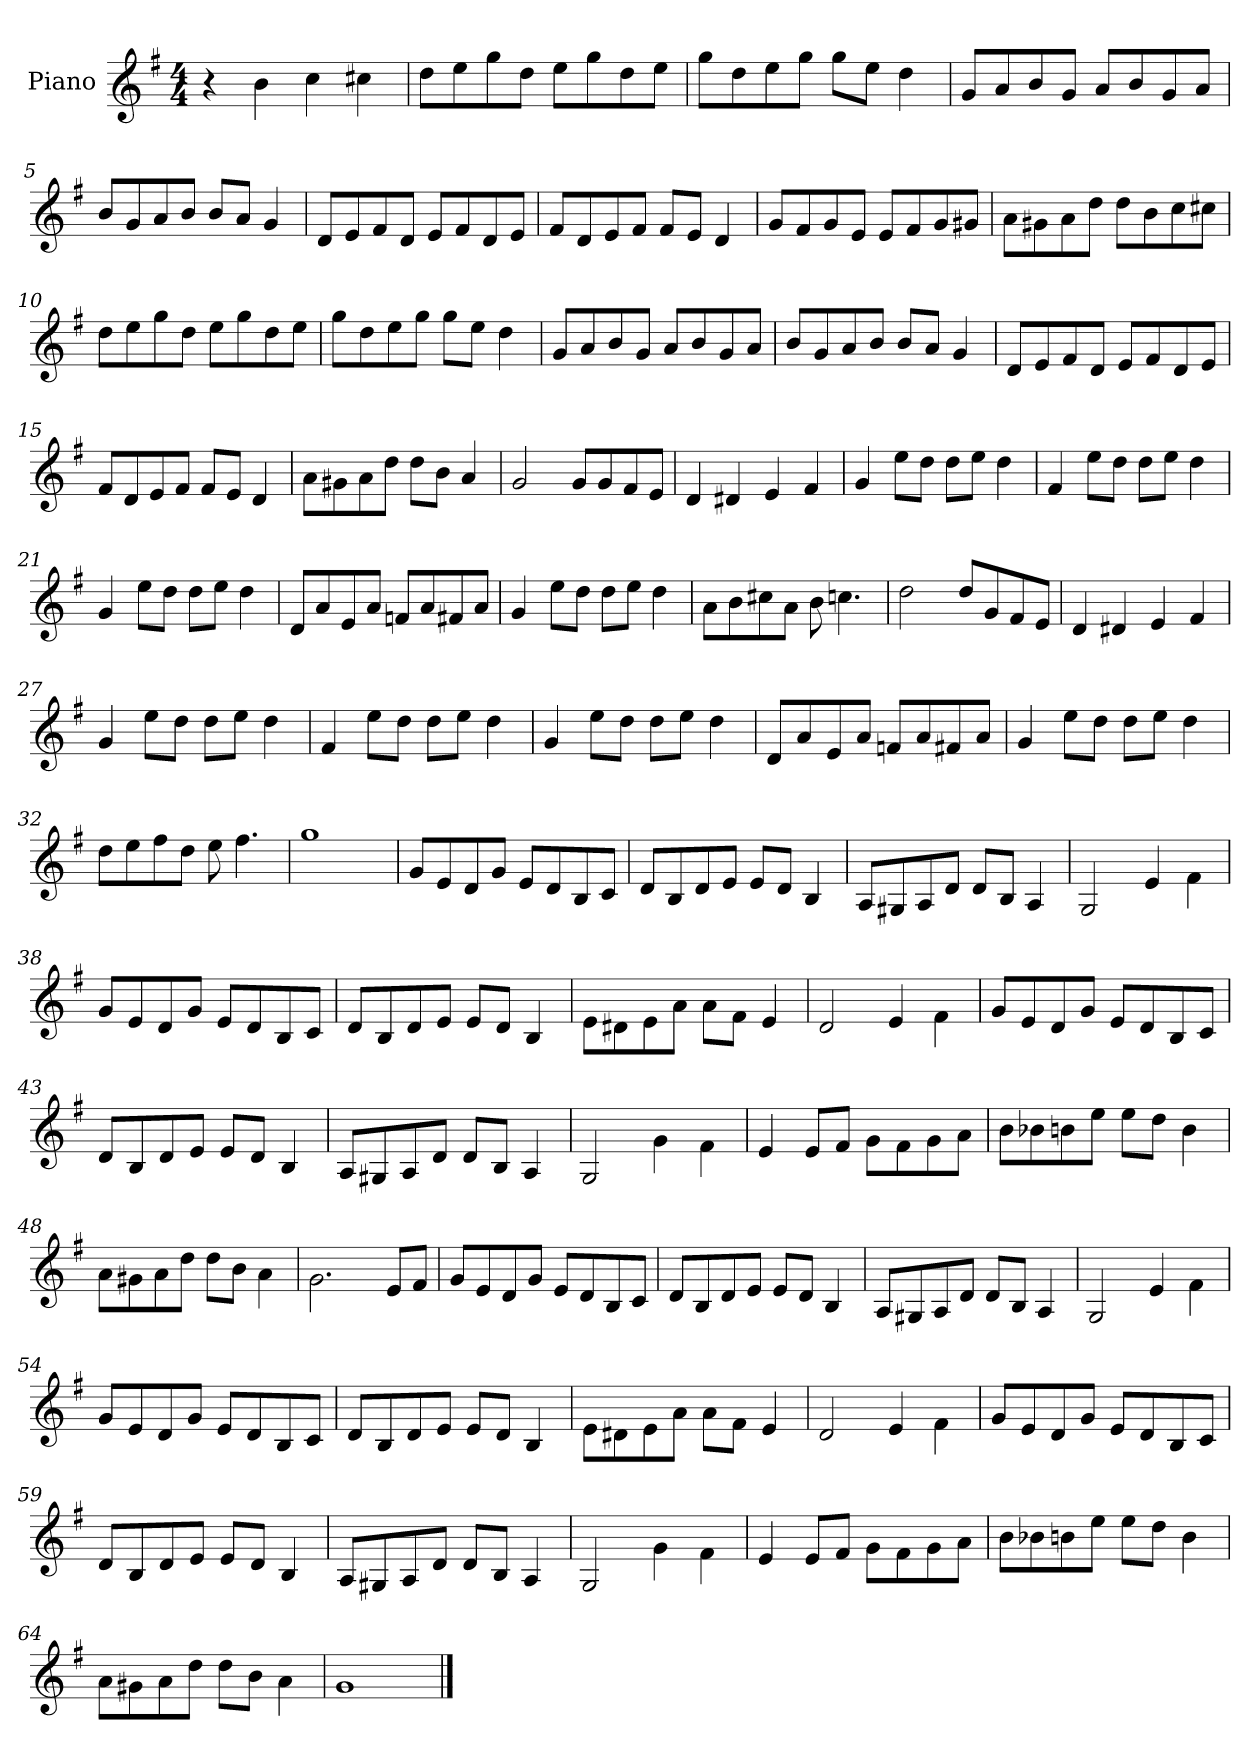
**kern
*part1
*staff1
*I"Piano
*I'Pno
*clefG2
*k[f#]
*M4/4
=1
4r
4b\
4cc\
4cc#X\
=2
8dd\L
8ee\
8gg\
8dd\J
8ee\L
8gg\
8dd\
8ee\J
=3
8gg\L
8dd\
8ee\
8gg\J
8gg\L
8ee\J
4dd\
=4
8g/L
8a/
8b/
8g/J
8a/L
8b/
8g/
8a/J
=5
8b/L
8g/
8a/
8b/J
8b/L
8a/J
4g/
=6
8d/L
8e/
8f#/
8d/J
8e/L
8f#/
8d/
8e/J
=7
8f#/L
8d/
8e/
8f#/J
8f#/L
8e/J
4d/
=8
8g/L
8f#/
8g/
8e/J
8e/L
8f#/
8g/
8g#X/J
=9
8a\L
8g#X\
8a\
8dd\J
8dd\L
8b\
8cc\
8cc#X\J
=10
8dd\L
8ee\
8gg\
8dd\J
8ee\L
8gg\
8dd\
8ee\J
=11
8gg\L
8dd\
8ee\
8gg\J
8gg\L
8ee\J
4dd\
=12
8g/L
8a/
8b/
8g/J
8a/L
8b/
8g/
8a/J
=13
8b/L
8g/
8a/
8b/J
8b/L
8a/J
4g/
=14
8d/L
8e/
8f#/
8d/J
8e/L
8f#/
8d/
8e/J
=15
8f#/L
8d/
8e/
8f#/J
8f#/L
8e/J
4d/
=16
8a\L
8g#X\
8a\
8dd\J
8dd\L
8b\J
4a/
=17
2g/
8g/L
8g/
8f#/
8e/J
=18
4d/
4d#X/
4e/
4f#/
=19
4g/
8ee\L
8dd\J
8dd\L
8ee\J
4dd\
=20
4f#/
8ee\L
8dd\J
8dd\L
8ee\J
4dd\
=21
4g/
8ee\L
8dd\J
8dd\L
8ee\J
4dd\
=22
8d/L
8a/
8e/
8a/J
8fn/L
8a/
8f#X/
8a/J
=23
4g/
8ee\L
8dd\J
8dd\L
8ee\J
4dd\
=24
8a\L
8b\
8cc#X\
8a\J
8b\
4.ccn\
=25
2dd\
8dd/L
8g/
8f#/
8e/J
=26
4d/
4d#X/
4e/
4f#/
=27
4g/
8ee\L
8dd\J
8dd\L
8ee\J
4dd\
=28
4f#/
8ee\L
8dd\J
8dd\L
8ee\J
4dd\
=29
4g/
8ee\L
8dd\J
8dd\L
8ee\J
4dd\
=30
8d/L
8a/
8e/
8a/J
8fn/L
8a/
8f#X/
8a/J
=31
4g/
8ee\L
8dd\J
8dd\L
8ee\J
4dd\
=32
8dd\L
8ee\
8ff#\
8dd\J
8ee\
4.ff#\
=33
1gg
=34
8g/L
8e/
8d/
8g/J
8e/L
8d/
8B/
8c/J
=35
8d/L
8B/
8d/
8e/J
8e/L
8d/J
4B/
=36
8A/L
8G#X/
8A/
8d/J
8d/L
8B/J
4A/
=37
2G/
4e/
4f#\
=38
8g/L
8e/
8d/
8g/J
8e/L
8d/
8B/
8c/J
=39
8d/L
8B/
8d/
8e/J
8e/L
8d/J
4B/
=40
8e\L
8d#X\
8e\
8a\J
8a\L
8f#\J
4e/
=41
2d/
4e/
4f#\
=42
8g/L
8e/
8d/
8g/J
8e/L
8d/
8B/
8c/J
=43
8d/L
8B/
8d/
8e/J
8e/L
8d/J
4B/
=44
8A/L
8G#X/
8A/
8d/J
8d/L
8B/J
4A/
=45
2G/
4g\
4f#\
=46
4e/
8e/L
8f#/J
8g\L
8f#\
8g\
8a\J
=47
8b\L
8b-X\
8bn\
8ee\J
8ee\L
8dd\J
4b\
=48
8a\L
8g#X\
8a\
8dd\J
8dd\L
8b\J
4a\
=49
2.g\
8e/L
8f#/J
=50
8g/L
8e/
8d/
8g/J
8e/L
8d/
8B/
8c/J
=51
8d/L
8B/
8d/
8e/J
8e/L
8d/J
4B/
=52
8A/L
8G#X/
8A/
8d/J
8d/L
8B/J
4A/
=53
2G/
4e/
4f#\
=54
8g/L
8e/
8d/
8g/J
8e/L
8d/
8B/
8c/J
=55
8d/L
8B/
8d/
8e/J
8e/L
8d/J
4B/
=56
8e\L
8d#X\
8e\
8a\J
8a\L
8f#\J
4e/
=57
2d/
4e/
4f#\
=58
8g/L
8e/
8d/
8g/J
8e/L
8d/
8B/
8c/J
=59
8d/L
8B/
8d/
8e/J
8e/L
8d/J
4B/
=60
8A/L
8G#X/
8A/
8d/J
8d/L
8B/J
4A/
=61
2G/
4g\
4f#\
=62
4e/
8e/L
8f#/J
8g\L
8f#\
8g\
8a\J
=63
8b\L
8b-X\
8bn\
8ee\J
8ee\L
8dd\J
4b\
=64
8a\L
8g#X\
8a\
8dd\J
8dd\L
8b\J
4a\
=65
1g
==
*-
